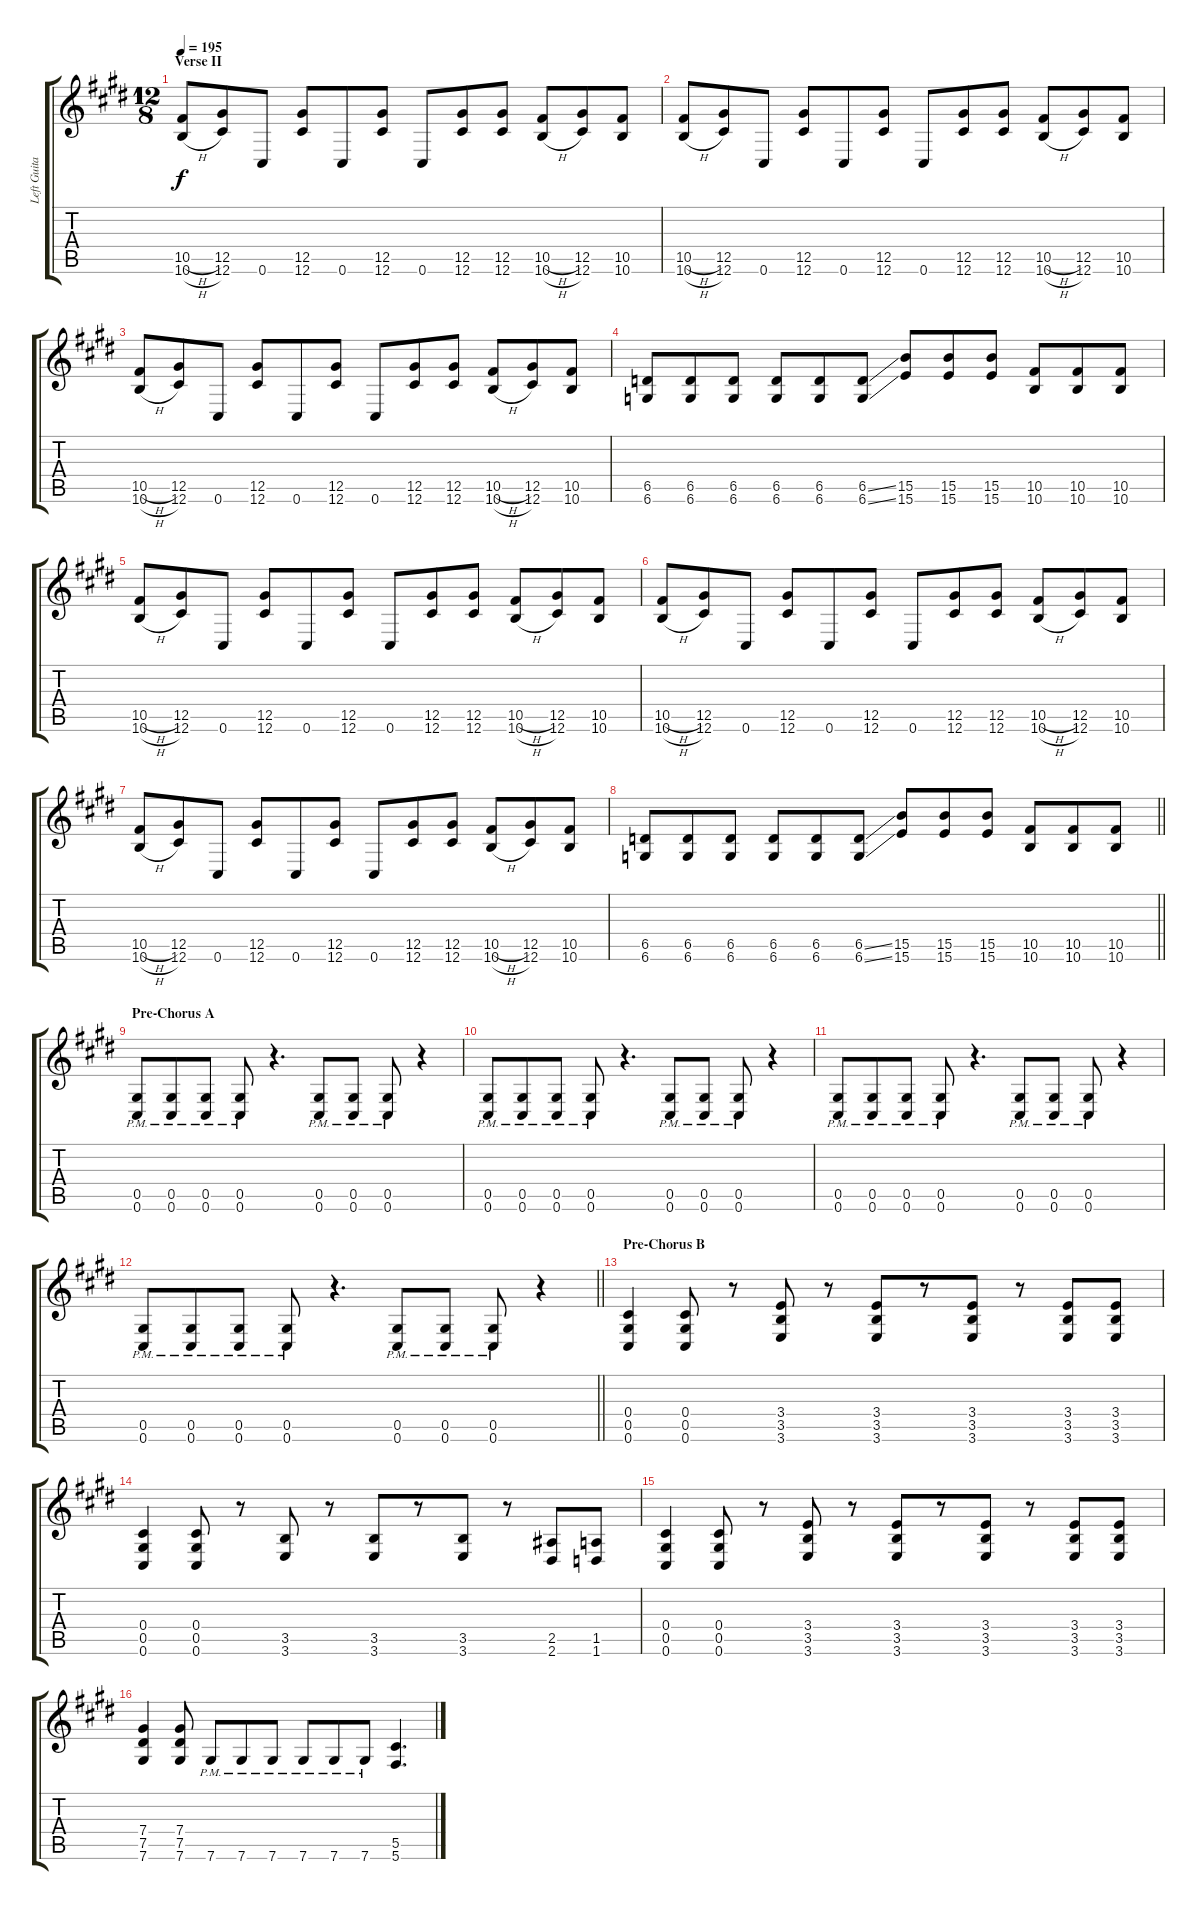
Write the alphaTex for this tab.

\track ("Left Guitar" "Left Guita") {instrument distortionguitar}
\staff {score tabs}
\tuning (Eb4 Bb3 Gb3 Db3 Ab2 Db2) {hide}
\ts (12 8)
\section ("" "Verse II")
\tempo 195
\clef g2
\ks e
(10.5{h} 10.6{h}).8{dy f} (12.5 12.6).8 0.6.8 (12.5 12.6).8 0.6.8 (12.5 12.6).8 0.6.8 (12.5 12.6).8 (12.5 12.6).8 (10.5{h} 10.6{h}).8 (12.5 12.6).8 (10.5 10.6).8 |
(10.5{h} 10.6{h}).8 (12.5 12.6).8 0.6.8 (12.5 12.6).8 0.6.8 (12.5 12.6).8 0.6.8 (12.5 12.6).8 (12.5 12.6).8 (10.5{h} 10.6{h}).8 (12.5 12.6).8 (10.5 10.6).8 |
(10.5{h} 10.6{h}).8 (12.5 12.6).8 0.6.8 (12.5 12.6).8 0.6.8 (12.5 12.6).8 0.6.8 (12.5 12.6).8 (12.5 12.6).8 (10.5{h} 10.6{h}).8 (12.5 12.6).8 (10.5 10.6).8 |
(6.5 6.6).8 (6.5 6.6).8 (6.5 6.6).8 (6.5 6.6).8 (6.5 6.6).8 (6.5{ss} 6.6{ss}).8 (15.5 15.6).8 (15.5 15.6).8 (15.5 15.6).8 (10.5 10.6).8 (10.5 10.6).8 (10.5 10.6).8 |
(10.5{h} 10.6{h}).8 (12.5 12.6).8 0.6.8 (12.5 12.6).8 0.6.8 (12.5 12.6).8 0.6.8 (12.5 12.6).8 (12.5 12.6).8 (10.5{h} 10.6{h}).8 (12.5 12.6).8 (10.5 10.6).8 |
(10.5{h} 10.6{h}).8 (12.5 12.6).8 0.6.8 (12.5 12.6).8 0.6.8 (12.5 12.6).8 0.6.8 (12.5 12.6).8 (12.5 12.6).8 (10.5{h} 10.6{h}).8 (12.5 12.6).8 (10.5 10.6).8 |
(10.5{h} 10.6{h}).8 (12.5 12.6).8 0.6.8 (12.5 12.6).8 0.6.8 (12.5 12.6).8 0.6.8 (12.5 12.6).8 (12.5 12.6).8 (10.5{h} 10.6{h}).8 (12.5 12.6).8 (10.5 10.6).8 |
\barLineRight lightlight
(6.5 6.6).8 (6.5 6.6).8 (6.5 6.6).8 (6.5 6.6).8 (6.5 6.6).8 (6.5{ss} 6.6{ss}).8 (15.5 15.6).8 (15.5 15.6).8 (15.5 15.6).8 (10.5 10.6).8 (10.5 10.6).8 (10.5 10.6).8 |
\section ("" "Pre-Chorus A")
(0.5{pm} 0.6{pm}).8 (0.5{pm} 0.6{pm}).8 (0.5{pm} 0.6{pm}).8 (0.5{pm} 0.6{pm}).8 r.4{d} (0.5{pm} 0.6{pm}).8 (0.5{pm} 0.6{pm}).8 (0.5{pm} 0.6{pm}).8 r.4 |
(0.5{pm} 0.6{pm}).8 (0.5{pm} 0.6{pm}).8 (0.5{pm} 0.6{pm}).8 (0.5{pm} 0.6{pm}).8 r.4{d} (0.5{pm} 0.6{pm}).8 (0.5{pm} 0.6{pm}).8 (0.5{pm} 0.6{pm}).8 r.4 |
(0.5{pm} 0.6{pm}).8 (0.5{pm} 0.6{pm}).8 (0.5{pm} 0.6{pm}).8 (0.5{pm} 0.6{pm}).8 r.4{d} (0.5{pm} 0.6{pm}).8 (0.5{pm} 0.6{pm}).8 (0.5{pm} 0.6{pm}).8 r.4 |
\barLineRight lightlight
(0.5{pm} 0.6{pm}).8 (0.5{pm} 0.6{pm}).8 (0.5{pm} 0.6{pm}).8 (0.5{pm} 0.6{pm}).8 r.4{d} (0.5{pm} 0.6{pm}).8 (0.5{pm} 0.6{pm}).8 (0.5{pm} 0.6{pm}).8 r.4 |
\section ("" "Pre-Chorus B")
(0.4 0.5 0.6).4 (0.4 0.5 0.6).8 r.8 (3.4 3.5 3.6).8 r.8 (3.4 3.5 3.6).8 r.8 (3.4 3.5 3.6).8 r.8 (3.4 3.5 3.6).8 (3.4 3.5 3.6).8 |
(0.4 0.5 0.6).4 (0.4 0.5 0.6).8 r.8 (3.5 3.6).8 r.8 (3.5 3.6).8 r.8 (3.5 3.6).8 r.8 (2.5 2.6).8 (1.5 1.6).8 |
(0.4 0.5 0.6).4 (0.4 0.5 0.6).8 r.8 (3.4 3.5 3.6).8 r.8 (3.4 3.5 3.6).8 r.8 (3.4 3.5 3.6).8 r.8 (3.4 3.5 3.6).8 (3.4 3.5 3.6).8 |
(7.4 7.5 7.6).4 (7.4 7.5 7.6).8 7.6{pm}.8 7.6{pm}.8 7.6{pm}.8 7.6{pm}.8 7.6{pm}.8 7.6{pm}.8 (5.5 5.6).4{d}
